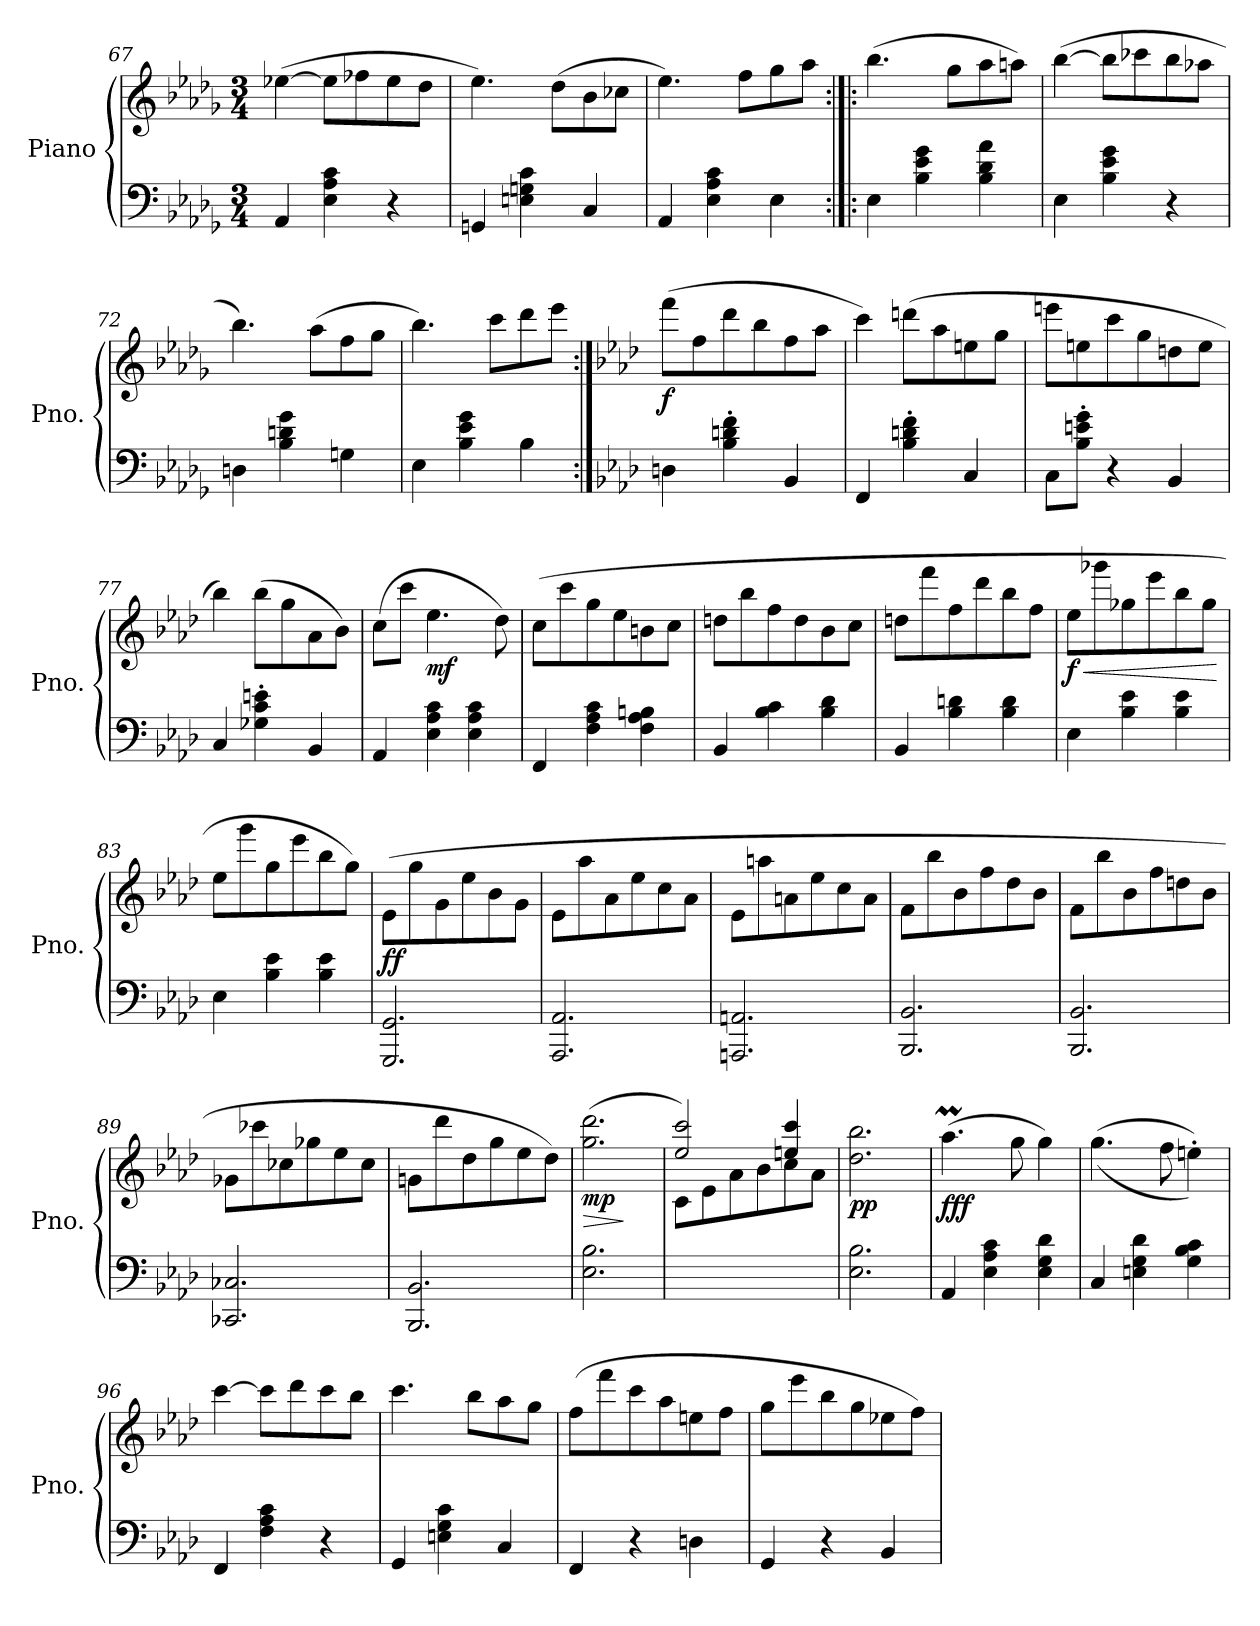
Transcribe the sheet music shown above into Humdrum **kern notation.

**kern	**kern	**dynam
*part1	*part1	*part1
*staff2	*staff1	*staff1/2
*I"Piano	*	*
*I'Pno.	*	*
*clefF4	*clefG2	*
*k[b-e-a-d-g-]	*k[b-e-a-d-g-]	*
*M3/4	*M3/4	*
=67	=67	=67
4AA-/	([4ee-X\	.
4E-\ 4A-\ 4c\	8ee-\L]	.
.	8ff-X\	.
4r	8ee-\	.
.	8dd-\J	.
!!LO:LB:g=z
=68	=68	=68
4GGn/	4.ee-\)	.
4En\ 4Gn\ 4c\	.	.
.	(8dd-\L	.
4C/	8b-\	.
.	8cc-X\J	.
=69	=69	=69
4AA-/	4.ee-\)	.
4E-\ 4A-\ 4c\	.	.
.	8ff\L	.
4E-\	8gg-\	.
.	8aa-\J	.
=70:|!|:	=70:|!|:	=70:|!|:
4E-\	(4.bb-\	.
4B-\ 4e-\ 4g-\	.	.
.	8gg-\L	.
4B-\ 4d-\ 4a-\	8aa-\	.
.	8aan\J)	.
=71	=71	=71
4E-\	([4bb-\	.
4B-\ 4e-\ 4g-\	8bb-\L]	.
.	8ccc-X\	.
4r	8bb-\	.
.	8aa-X\J	.
!!LO:LB:g=z
=72	=72	=72
4Dn\	4.bb-\)	.
4B-\ 4dn\ 4g-\	.	.
.	(8aa-\L	.
4Gn\	8ff\	.
.	8gg-\J	.
=73	=73	=73
4E-\	4.bb-\)	.
4B-\ 4e-\ 4g-\	.	.
.	8ccc\L	.
4B-\	8ddd-\	.
.	8eee-\J	.
=74:|!	=74:|!	=74:|!
*k[b-e-a-d-]	*k[b-e-a-d-]	*
!	!	!LO:DY:b
4Dn\	(8fff\L	f
.	8ff\	.
4B-\' 4dn\' 4f\'	8ddd-\	.
.	8bb-\	.
4BB-/	8ff\	.
.	8aa-\J	.
=75	=75	=75
4FF/	4ccc\)	.
4B-\' 4dn\' 4f\'	(8dddn\L	.
.	8aa-\	.
4C/	8een\	.
.	8gg\J	.
!!LO:LB:g=z
=76	=76	=76
8C\L	8eeen\L	.
8B-\' 8en\' 8g\'J	8een\	.
4r	8ccc\	.
.	8gg\	.
4BB-/	8ddn\	.
.	8ee\J	.
=77	=77	=77
4C/	4bb-\)	.
4G-X\' 4c\' 4en\'	(8bb-\L	.
.	8gg\	.
4BB-/	8a-\	.
.	8b-\J)	.
=78	=78	=78
4AA-/	(8cc\L	.
.	8ccc\J	.
!	!	!LO:DY:b
4E-\ 4A-\ 4c\	4.ee-\	mf
4E-\ 4A-\ 4c\	.	.
.	8dd-\)	.
=79	=79	=79
4FF/	(8cc\L	.
.	8ccc\	.
4F\ 4A-\ 4c\	8gg\	.
.	8ee-\	.
4F\ 4A-\ 4Bn\	8bn\	.
.	8cc\J	.
!!LO:PB:g=z
=80	=80	=80
4BB-/	8ddn\L	.
.	8bb-\	.
4B-\ 4c\	8ff\	.
.	8dd\	.
4B-\ 4d-\	8b-\	.
.	8cc\J	.
=81	=81	=81
4BB-/	8ddn\L	.
.	8fff\	.
4B-\ 4dn\	8ff\	.
.	8ddd-\	.
4B-\ 4d\	8bb-\	.
.	8ff\J	.
=82	=82	=82
!	!	!LO:HP:b
!	!	!LO:DY:n=1:b
4E-\	8ee-\L	< f
.	8ggg-X\	.
4B-\ 4e-\	8gg-X\	.
.	8eee-\	.
4B-\ 4e-\	8bb-\	.
.	8gg-\J	.
.	.	[
=83	=83	=83
4E-\	8ee-\L	.
.	8ggg\	.
4B-\ 4e-\	8gg\	.
.	8eee-\	.
4B-\ 4e-\	8bb-\	.
.	8gg\J)	.
!!LO:LB:g=z
=84	=84	=84
!	!	!LO:DY:b
2.GGG/ 2.GG/	(8e-\L	ff
.	8gg\	.
.	8g\	.
.	8ee-\	.
.	8b-\	.
.	8g\J	.
=85	=85	=85
2.AAA-/ 2.AA-/	8e-\L	.
.	8aa-\	.
.	8a-\	.
.	8ee-\	.
.	8cc\	.
.	8a-\J	.
=86	=86	=86
2.AAAn/ 2.AAn/	8e-\L	.
.	8aan\	.
.	8an\	.
.	8ee-\	.
.	8cc\	.
.	8a\J	.
=87	=87	=87
2.BBB-/ 2.BB-/	8f\L	.
.	8bb-\	.
.	8b-\	.
.	8ff\	.
.	8dd-\	.
.	8b-\J	.
!!LO:LB:g=z
=88	=88	=88
2.BBB-/ 2.BB-/	8f\L	.
.	8bb-\	.
.	8b-\	.
.	8ff\	.
.	8ddn\	.
.	8b-\J	.
=89	=89	=89
2.CC-X/ 2.C-X/	8g-X\L	.
.	8ccc-X\	.
.	8cc-X\	.
.	8gg-X\	.
.	8ee-\	.
.	8cc-\J	.
=90	=90	=90
2.BBB-/ 2.BB-/	8gn\L	.
.	8ddd-\	.
.	8dd-\	.
.	8gg\	.
.	8ee-\	.
.	8dd-\J)	.
=91	=91	=91
!	!	!LO:HP:b
!	!	!LO:DY:n=1:b
2.E-\ 2.B-\	(2.gg\ 2.ddd-\	> mp
.	.	]
=92	=92	=92
*	*^	*
2.ryy	2ee-/ 2ccc/)	8c\L	.
.	.	8e-\	.
.	.	8a-\	.
.	.	8b-\	.
.	4een/ 4ccc/	8cc\	.
.	.	8a-\J	.
!!LO:LB:g=z
=93	=93	=93	=93
!	!	!	!LO:DY:b
*	*v	*v	*
2.E-\ 2.B-\	2.dd-\ 2.bb-\	pp
=94	=94	=94
!	!	!LO:DY:b
!	!	!LO:DY:n=1:b
!	!	!LO:DY:n=2:b
4AA-/	(4.aa-M\	f f f
4E-\ 4A-\ 4c\	.	.
.	8gg\	.
4E-\ 4G\ 4d-\	4gg\)	.
=95	=95	=95
4C/	((4.gg\	.
4En\ 4G\ 4d-\	.	.
.	8ff\	.
4G\ 4B-\ 4c\	4een'\))	.
=96	=96	=96
4FF/	[4ccc\	.
4F\ 4A-\ 4c\	8ccc\L]	.
.	8ddd-\	.
4r	8ccc\	.
.	8bb-\J	.
=97	=97	=97
4GG/	4.ccc\	.
4En\ 4G\ 4c\	.	.
.	8bb-\L	.
4C/	8aa-\	.
.	8gg\J	.
!!LO:LB:g=z
=98	=98	=98
!	!	!LO:DY:b
!	!	!LO:DY:n=1:b
4FF/	(8ff\L	mf mf
.	8fff\	.
4r	8ccc\	.
.	8aa-\	.
4Dn\	8een\	.
.	8ff\J	.
=99	=99	=99
4GG/	8gg\L	.
.	8eee-\	.
4r	8bb-\	.
.	8gg\	.
4BB-/	8ee-X\	.
.	8ff\J)	.
=	=	=
*-	*-	*-
